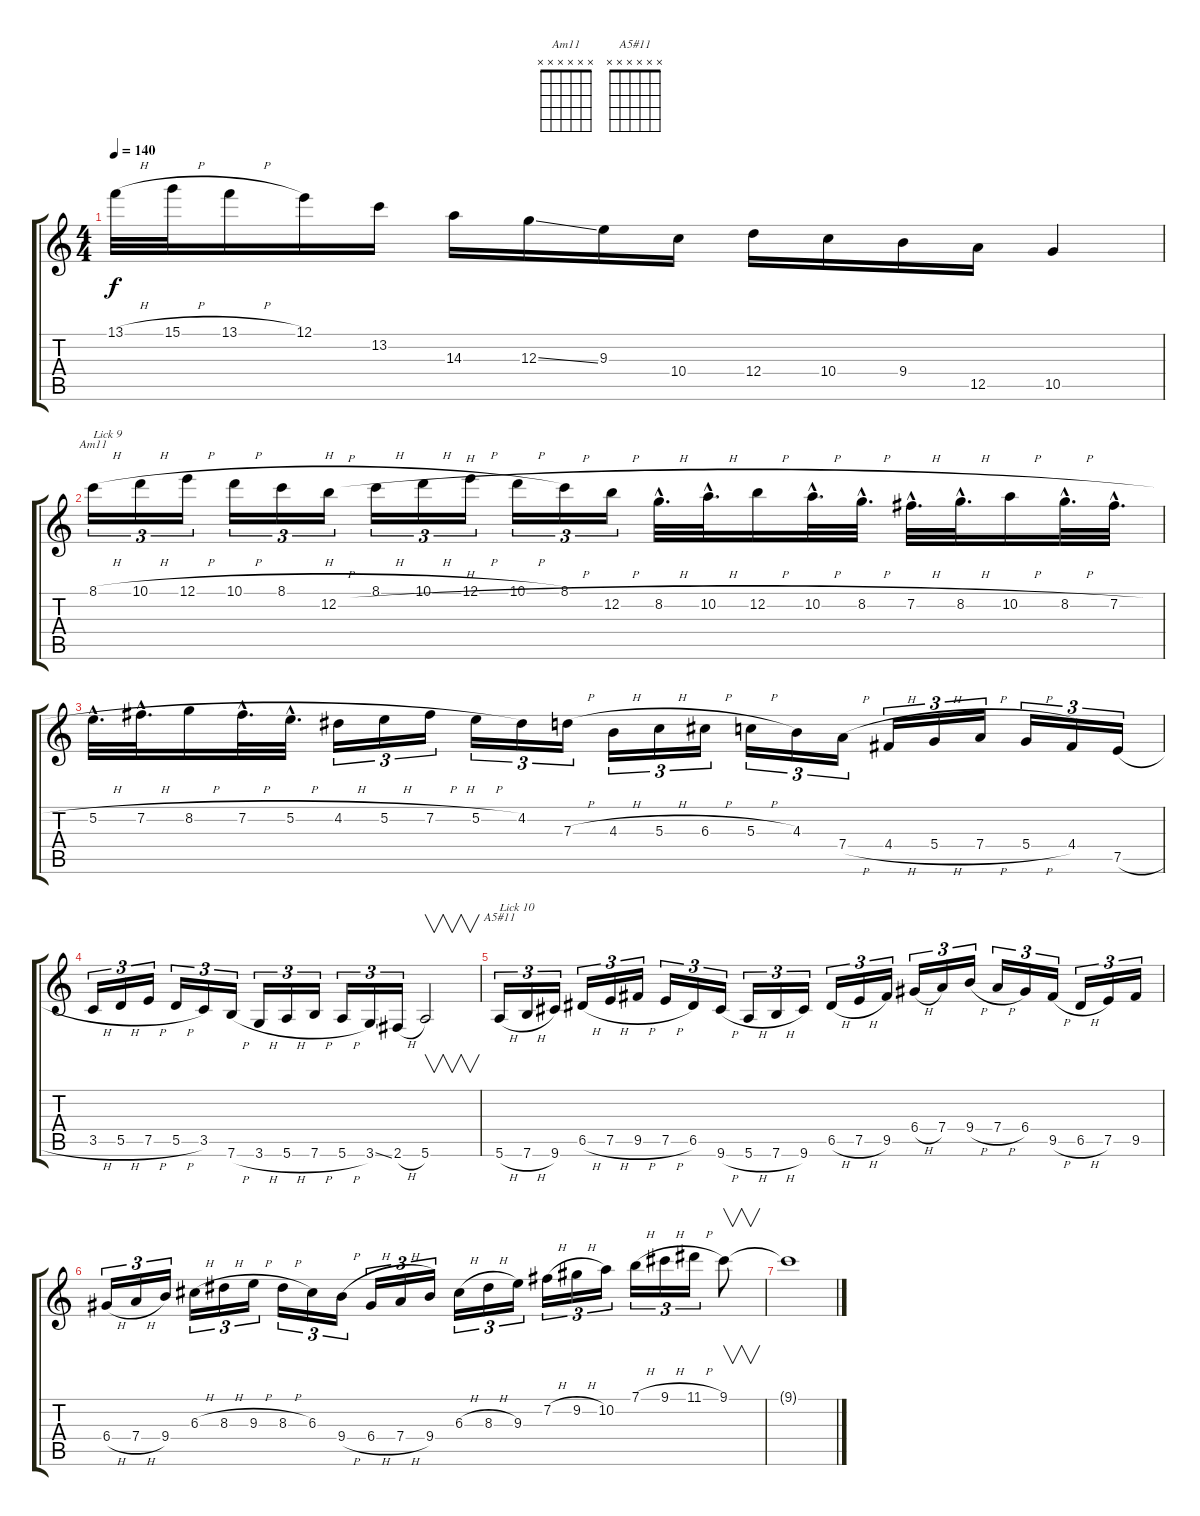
\track "" {instrument overdrivenguitar}
\staff {score tabs}
\tuning (E4 B3 G3 D3 A2 E2) {hide}
\chord ("Am11" x x x x x x) {firstfret 0}
\chord ("A5#11" x x x x x x) {firstfret 0}
\ts (4 4)
\tempo 140
\clef g2
\ks c
13.1{h}.32{dy f} 15.1{h}.32 13.1{h}.16 12.1.16 13.2.16 14.3.16 12.3{ss}.16 9.3.16 10.4.16 12.4.16 10.4.16 9.4.16 12.5.16 10.5.4 |
8.1{h}.16{tu (3 2) ch "Am11" txt "Lick 9"} 10.1{h}.16{tu (3 2)} 12.1{h}.16{tu (3 2)} 10.1{h}.16{tu (3 2)} 8.1{h}.16{tu (3 2)} 12.2{h}.16{tu (3 2)} 8.1{h}.16{tu (3 2)} 10.1{h}.16{tu (3 2)} 12.1{h}.16{tu (3 2)} 10.1{h}.16{tu (3 2)} 8.1.16{tu (3 2)} 12.2{h}.16{tu (3 2)} 8.2{h hac}.32{d} 10.2{h hac}.32{d} 12.2{h}.16 10.2{h hac}.32{d} 8.2{h hac}.32{d} 7.2{h hac}.32{d} 8.2{h hac}.32{d} 10.2{h}.16 8.2{h hac}.32{d} 7.2{h hac}.32{d} |
5.2{h hac}.32{d} 7.2{h hac}.32{d} 8.2{h}.16 7.2{h hac}.32{d} 5.2{h hac}.32{d} 4.2{h}.16{tu (3 2)} 5.2{h}.16{tu (3 2)} 7.2{h}.16{tu (3 2)} 5.2{h}.16{tu (3 2)} 4.2.16{tu (3 2)} 7.3{h}.16{tu (3 2)} 4.3{h}.16{tu (3 2)} 5.3{h}.16{tu (3 2)} 6.3{h}.16{tu (3 2)} 5.3{h}.16{tu (3 2)} 4.3.16{tu (3 2)} 7.4{h}.16{tu (3 2)} 4.4{h}.16{tu (3 2)} 5.4{h}.16{tu (3 2)} 7.4{h}.16{tu (3 2)} 5.4{h}.16{tu (3 2)} 4.4.16{tu (3 2)} 7.5{h}.16{tu (3 2)} |
3.5{h}.16{tu (3 2)} 5.5{h}.16{tu (3 2)} 7.5{h}.16{tu (3 2)} 5.5{h}.16{tu (3 2)} 3.5.16{tu (3 2)} 7.6{h}.16{tu (3 2)} 3.6{h}.16{tu (3 2)} 5.6{h}.16{tu (3 2)} 7.6{h}.16{tu (3 2)} 5.6{h}.16{tu (3 2)} 3.6{ss}.16{tu (3 2)} 2.6{h}.16{tu (3 2)} 5.6.2{v} |
5.6{h}.16{tu (3 2) ch "A5#11" txt "Lick 10"} 7.6{h}.16{tu (3 2)} 9.6.16{tu (3 2)} 6.5{h}.16{tu (3 2)} 7.5{h}.16{tu (3 2)} 9.5{h}.16{tu (3 2)} 7.5{h}.16{tu (3 2)} 6.5.16{tu (3 2)} 9.6{h}.16{tu (3 2)} 5.6{h}.16{tu (3 2)} 7.6{h}.16{tu (3 2)} 9.6.16{tu (3 2)} 6.5{h}.16{tu (3 2)} 7.5{h}.16{tu (3 2)} 9.5.16{tu (3 2)} 6.4{h}.16{tu (3 2)} 7.4.16{tu (3 2)} 9.4{h}.16{tu (3 2)} 7.4{h}.16{tu (3 2)} 6.4.16{tu (3 2)} 9.5{h}.16{tu (3 2)} 6.5{h}.16{tu (3 2)} 7.5.16{tu (3 2)} 9.5.16{tu (3 2)} |
6.4{h}.16{tu (3 2)} 7.4{h}.16{tu (3 2)} 9.4.16{tu (3 2)} 6.3{h}.16{tu (3 2)} 8.3{h}.16{tu (3 2)} 9.3{h}.16{tu (3 2)} 8.3{h}.16{tu (3 2)} 6.3.16{tu (3 2)} 9.4{h}.16{tu (3 2)} 6.4{h}.16{tu (3 2)} 7.4{h}.16{tu (3 2)} 9.4.16{tu (3 2)} 6.3{h}.16{tu (3 2)} 8.3{h}.16{tu (3 2)} 9.3.16{tu (3 2)} 7.2{h}.16{tu (3 2)} 9.2{h}.16{tu (3 2)} 10.2.16{tu (3 2)} 7.1{h}.16{tu (3 2)} 9.1{h}.16{tu (3 2)} 11.1{h}.16{tu (3 2)} 9.1.8{v} |
9.1{t}.1
